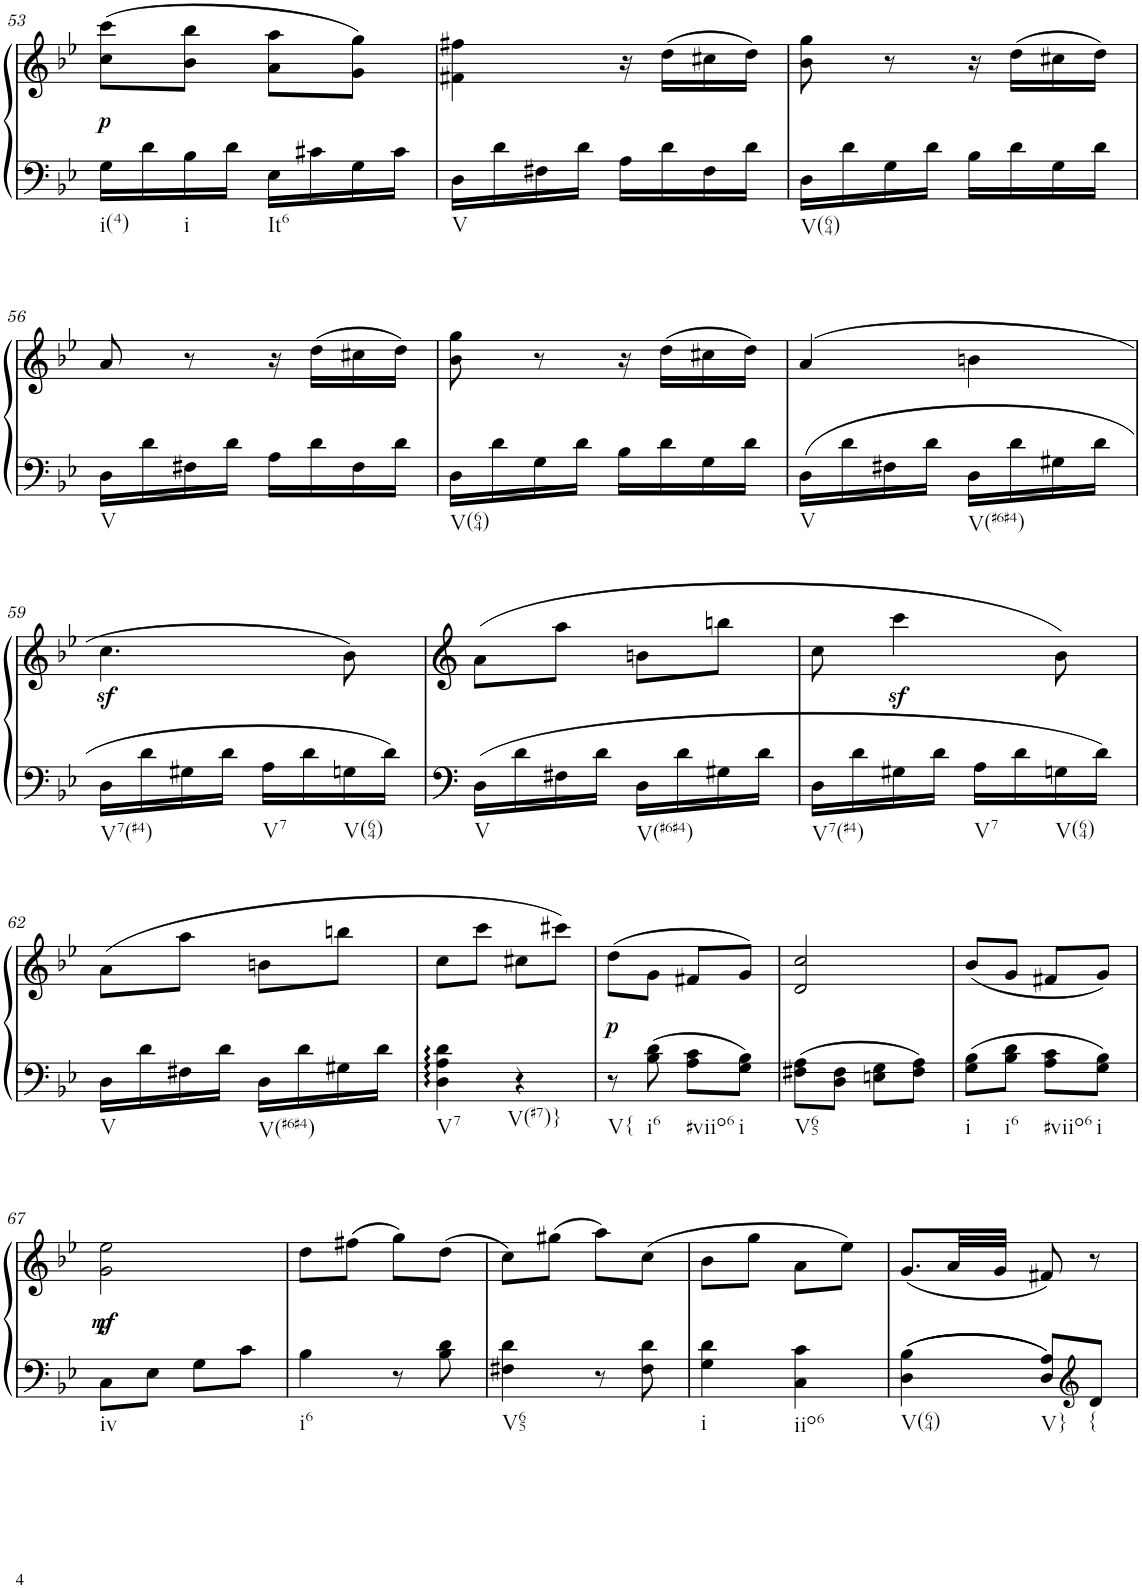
**kern	**kern	**dynam
*part1	*part1	*part1
*staff2	*staff1	*staff1/2
*I"Klavier linke Hand	*	*
!!LO:PB:g=z
*clefG2	*clefG2	*
*k[b-e-]	*k[b-e-]	*
*M2/4	*M2/4	*
=53	=53	=53
!LO:TX:b:t=i(4)	!	!
!	!	!LO:DY:b
16G\LL	(8cc\ 8ccc\L	p
16d\	.	.
!LO:TX:b:t=i	!	!
16B-\	8b-\ 8bb-\J	.
16d\JJ	.	.
!LO:TX:b:t=It6	!	!
16E-\LL	8a\ 8aa\L	.
16c#X\	.	.
16G\	8g\ 8gg\J)	.
16c#\JJ	.	.
=54	=54	=54
!LO:TX:b:t=V	!	!
16D\LL	4f#X\ 4ff#X\	.
16d\	.	.
16F#X\	.	.
16d\JJ	.	.
16A\LL	16r	.
16d\	(16dd\LL	.
16F#\	16cc#X\	.
16d\JJ	16dd\JJ)	.
=55	=55	=55
!LO:TX:b:t=V(64)	!	!
16D\LL	8b-\ 8gg\	.
16d\	.	.
16G\	8r	.
16d\JJ	.	.
16B-\LL	16r	.
16d\	(16dd\LL	.
16G\	16cc#X\	.
16d\JJ	16dd\JJ)	.
!!LO:LB:g=z
=56	=56	=56
!LO:TX:b:t=V	!	!
16D\LL	8a/	.
16d\	.	.
16F#X\	8r	.
16d\JJ	.	.
16A\LL	16r	.
16d\	(16dd\LL	.
16F#\	16cc#X\	.
16d\JJ	16dd\JJ)	.
=57	=57	=57
!LO:TX:b:t=V(64)	!	!
16D\LL	8b-\ 8gg\	.
16d\	.	.
16G\	8r	.
16d\JJ	.	.
16B-\LL	16r	.
16d\	(16dd\LL	.
16G\	16cc#X\	.
16d\JJ	16dd\JJ)	.
=58	=58	=58
!LO:TX:b:t=V	!	!
16D\LL	(4a/	.
16d\	.	.
16F#X\	.	.
16d\JJ	.	.
!LO:TX:b:t=V(#6#4)	!	!
16D\LL	4bn\	.
16d\	.	.
16G#X\	.	.
16d\JJ	.	.
!!LO:LB:g=z
=59	=59	=59
!LO:TX:b:t=V7(#4)	!	!
16D\LL	4.ccz<\	.
16d\	.	.
16G#X\	.	.
16d\JJ	.	.
!LO:TX:b:t=V7	!	!
16A\LL	.	.
16d\	.	.
!LO:TX:b:t=V(64)	!	!
16Gn\	8b-\)	.
16d\JJ	.	.
=60	=60	=60
!LO:TX:b:t=V	!	!
16D\LL	(8a\L	.
16d\	.	.
16F#X\	8aa\J	.
16d\JJ	.	.
!LO:TX:b:t=V(#6#4)	!	!
16D\LL	8bn\L	.
16d\	.	.
16G#X\	8bbn\J	.
16d\JJ	.	.
=61	=61	=61
!LO:TX:b:t=V7(#4)	!	!
16D\LL	8cc\	.
16d\	.	.
16G#X\	4cccz<\	.
16d\JJ	.	.
!LO:TX:b:t=V7	!	!
16A\LL	.	.
16d\	.	.
!LO:TX:b:t=V(64)	!	!
16Gn\	8b-\)	.
16d\JJ	.	.
!!LO:LB:g=z
=62	=62	=62
!LO:TX:b:t=V	!	!
16D\LL	(8a\L	.
16d\	.	.
16F#X\	8aa\J	.
16d\JJ	.	.
!LO:TX:b:t=V(#6#4)	!	!
16D\LL	8bn\L	.
16d\	.	.
16G#X\	8bbn\J	.
16d\JJ	.	.
=63	=63	=63
!LO:TX:b:t=V7	!	!
4D\: 4A\: 4d\:	8cc\L	.
.	8ccc\J	.
!LO:TX:b:t=V(#7)}	!	!
4r	8cc#X\L	.
.	8ccc#X\J)	.
=64	=64	=64
!LO:TX:b:t=V{	!	!
!	!	!LO:DY:b
8r	(8dd\L	p
!LO:TX:b:t=i6	!	!
8B-\ 8d\	8g\J	.
!LO:TX:b:t=#viio6	!	!
8A\ 8c\L	8f#X/L	.
!LO:TX:b:t=i	!	!
8G\ 8B-\J	8g/J)	.
=65	=65	=65
!LO:TX:b:t=V65	!	!
8F#X\ 8A\L	2d/ 2cc/	.
8D\ 8F#\J	.	.
8En\ 8G\L	.	.
8F#\ 8A\J	.	.
=66	=66	=66
!LO:TX:b:t=i	!	!
8G\ 8B-\L	(8b-/L	.
!LO:TX:b:t=i6	!	!
8B-\ 8d\J	8g/J	.
!LO:TX:b:t=#viio6	!	!
8A\ 8c\L	8f#X/L	.
!LO:TX:b:t=i	!	!
8G\ 8B-\J	8g/J)	.
!!LO:LB:g=z
=67	=67	=67
!LO:TX:b:t=iv	!	!
!	!	!LO:DY:b
!	!	!LO:DY:n=1:b
8C\L	2g\ 2ee-\	mf p
8E-\J	.	.
8G\L	.	.
8c\J	.	.
=68	=68	=68
!LO:TX:b:t=i6	!	!
4B-\	8dd\L	.
.	(8ff#X\J	.
8r	8gg\L)	.
8B-\ 8d\	(8dd\J	.
=69	=69	=69
!LO:TX:b:t=V65	!	!
4F#X\ 4d\	8cc\L)	.
.	(8gg#X\J	.
8r	8aa\L)	.
8F#\ 8d\	(8cc\J	.
=70	=70	=70
!LO:TX:b:t=i	!	!
4G\ 4d\	8b-\L	.
.	8gg\J	.
!LO:TX:b:t=iio6	!	!
4C\ 4c\	8a\L	.
.	8ee-\J)	.
=71	=71	=71
!LO:TX:b:t=V(64)	!	!
4D\ 4B-\	(8.g/L	.
.	32a/LL	.
.	32g/JJJ	.
!LO:TX:b:t=V}	!	!
8D/ 8A/L	8f#X/)	.
*clefG2	*	*
!LO:TX:b:t={	!	!
8d/J	8r	.
=	=	=
*-	*-	*-
